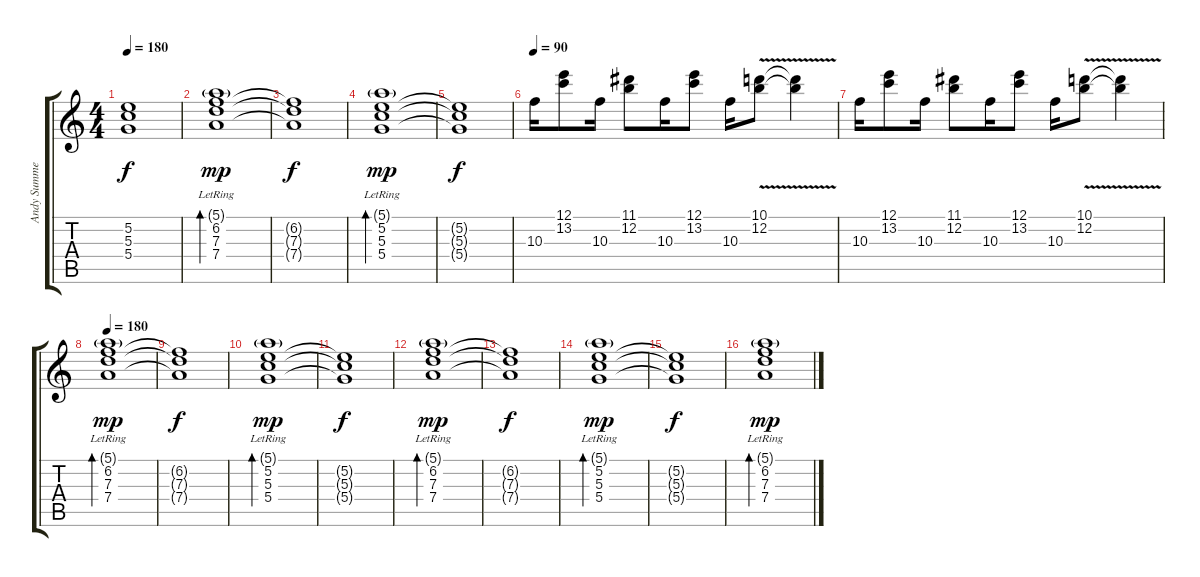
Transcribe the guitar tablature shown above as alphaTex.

\track ("Andy Summers" "Andy Summe") {instrument distortionguitar}
\staff {score tabs}
\tuning (E4 B3 G3 D3 A2 E2) {hide}
\ts (4 4)
\tempo 180
\clef g2
\ks c
(5.2{t} 5.3{t} 5.4{t}).1{dy f} |
(5.1{g} 6.2 7.3{lr} 7.4).1{bd 240 dy mp instrument electricguitarclean} |
(6.2{t} 7.3{t} 7.4{t}).1{dy f} |
(5.1{g} 5.2{lr} 5.3 5.4).1{bd 240 dy mp instrument electricguitarclean} |
(5.2{t} 5.3{t} 5.4{t}).1{dy f} |
\tempo 90
10.3.16{instrument distortionguitar} (12.1 13.2).8 10.3.16 (11.1 12.2).8 10.3.16 (12.1 13.2).8 10.3.16 (10.1{v} 12.2).8 (10.1{t} 12.2{t}).4 |
10.3.16 (12.1 13.2).8 10.3.16 (11.1 12.2).8 10.3.16 (12.1 13.2).8 10.3.16 (10.1 12.2{v}).8 (10.1{t} 12.2{t}).4 |
\tempo 180
(5.1{g} 6.2 7.3{lr} 7.4).1{bd 240 dy mp instrument electricguitarclean} |
(6.2{t} 7.3{t} 7.4{t}).1{dy f} |
(5.1{g} 5.2{lr} 5.3 5.4).1{bd 240 dy mp instrument electricguitarclean} |
(5.2{t} 5.3{t} 5.4{t}).1{dy f} |
(5.1{g} 6.2 7.3{lr} 7.4).1{bd 240 dy mp instrument electricguitarclean} |
(6.2{t} 7.3{t} 7.4{t}).1{dy f} |
(5.1{g} 5.2{lr} 5.3 5.4).1{bd 240 dy mp instrument electricguitarclean} |
(5.2{t} 5.3{t} 5.4{t}).1{dy f} |
(5.1{g} 6.2 7.3{lr} 7.4).1{bd 240 dy mp instrument electricguitarclean}
